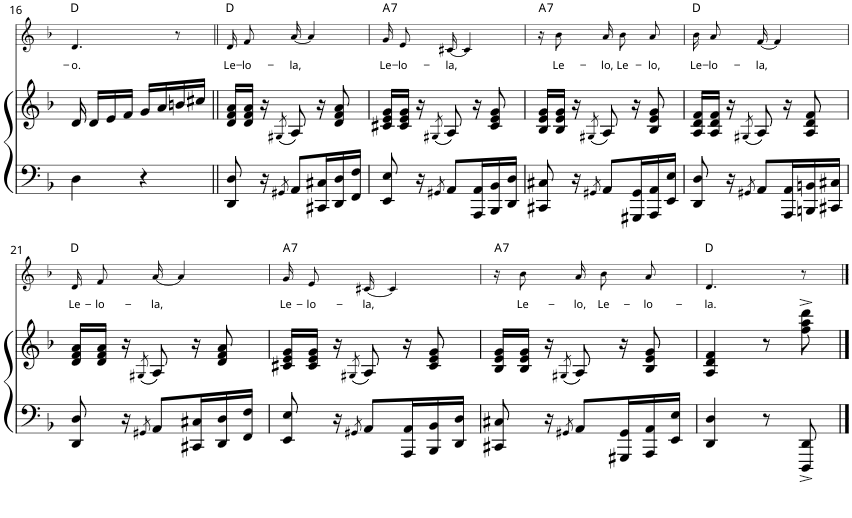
**kern	**kern	**kern	**text	**harte
*part2	*part2	*part1	*part1	*part1
*staff3	*staff2	*staff1	*staff1	*
*I"Piano	*	*I"Voice	*	*
*I'Pno	*	*	*	*
!!LO:PB:g=z
*clefF4	*clefG2	*clefG2	*	*
*k[b-]	*k[b-]	*k[b-]	*	*
*F:	*F:	*F:	*	*
*M2/4	*M2/4	*M2/4	*	*
=16	=16	=16	=16	=16
!	!	!	!LO:LY:b	!
4D\	16d/	4.d/	-o.	D:maj
.	16d/LL	.	.	.
.	16e/	.	.	.
.	16f/JJ	.	.	.
4r	16g/LL	.	.	.
.	16a/	.	.	.
.	16bn/	8r	.	.
.	16cc#X/JJ	.	.	.
=17||	=17||	=17||	=17||	=17||
!	!	!	!LO:LY:b	!
8DD/ 8D/	16d/ 16f/ 16a/LL	16d/KL	Le-	D:maj
!	!	!	!LO:LY:b	!
.	16d/ 16f/ 16a/JJ	8f/	-lo-	.
16r	16r	.	.	.
8qGG#X/	(8qG#X/	.	.	.
!	!	!	!LO:LY:b	!
8AA/L	8A/)	[16a/Jk	-la,	.
.	.	4a/]	.	.
16CC#X/ 16C#X/L	16r	.	.	.
16DD/ 16D/	8d/ 8f/ 8a/	.	.	.
16FF/ 16F/JJ	.	.	.	.
=18	=18	=18	=18	=18
!	!	!	!LO:LY:b	!LO:H:kt=7
8EE/ 8E/	16c#X/ 16e/ 16g/LL	16g/KL	Le-	A:7
!	!	!	!LO:LY:b	!
.	16c#/ 16e/ 16g/JJ	8e/	-lo-	.
16r	16r	.	.	.
8qGG#X/	(8qG#X/	.	.	.
!	!	!	!LO:LY:b	!
8AA/L	8A/)	[16c#X/Jk	-la,	.
.	.	4c#/]	.	.
16AAA/ 16AA/L	16r	.	.	.
16BBB-/ 16BB-/	8c#/ 8e/ 8g/	.	.	.
16DD/ 16D/JJ	.	.	.	.
=19	=19	=19	=19	=19
!	!	!	!	!LO:H:kt=7
8CC#X/ 8C#X/	16B-/ 16e/ 16g/LL	16r	.	A:7
!	!	!	!LO:LY:b	!
.	16B-/ 16e/ 16g/JJ	8b-/L	Le-	.
16r	16r	.	.	.
8qGG#X/	(8qG#X/	.	.	.
!	!	!	!LO:LY:b	!
8AA/L	8A/)	16a/Jk	-lo,	.
!	!	!	!LO:LY:b	!
.	.	8b-/L	Le-	.
16GGG#X/ 16GG#/L	16r	.	.	.
!	!	!	!LO:LY:b	!
16AAA/ 16AA/	8B-/ 8e/ 8g/	8a/J	-lo,	.
16EE/ 16E/JJ	.	.	.	.
=20	=20	=20	=20	=20
!	!	!	!LO:LY:b	!
8DD/ 8D/	16A/ 16d/ 16f/LL	16b-/KL	Le-	D:maj
!	!	!	!LO:LY:b	!
.	16A/ 16d/ 16f/JJ	8a/	-lo-	.
16r	16r	.	.	.
8qGG#X/	(8qG#X/	.	.	.
!	!	!	!LO:LY:b	!
8AA/L	8A/)	[16f/Jk	-la,	.
.	.	4f/]	.	.
16AAA/ 16AA/L	16r	.	.	.
16BBBn/ 16BBn/	8A/ 8d/ 8f/	.	.	.
16CC#X/ 16C#X/JJ	.	.	.	.
!!LO:LB:g=z
=21	=21	=21	=21	=21
!	!	!	!LO:LY:b	!
8DD/ 8D/	16d/ 16f/ 16a/LL	16d/KL	Le-	D:maj
!	!	!	!LO:LY:b	!
.	16d/ 16f/ 16a/JJ	8f/	-lo-	.
16r	16r	.	.	.
8qGG#X/	(8qG#X/	.	.	.
!	!	!	!LO:LY:b	!
8AA/L	8A/)	[16a/Jk	-la,	.
.	.	4a/]	.	.
16CC#X/ 16C#X/L	16r	.	.	.
16DD/ 16D/	8d/ 8f/ 8a/	.	.	.
16FF/ 16F/JJ	.	.	.	.
=22	=22	=22	=22	=22
!	!	!	!LO:LY:b	!LO:H:kt=7
8EE/ 8E/	16c#X/ 16e/ 16g/LL	16g/KL	Le-	A:7
!	!	!	!LO:LY:b	!
.	16c#/ 16e/ 16g/JJ	8e/	-lo-	.
16r	16r	.	.	.
8qGG#X/	(8qG#X/	.	.	.
!	!	!	!LO:LY:b	!
8AA/L	8A/)	[16c#X/Jk	-la,	.
.	.	4c#/]	.	.
16AAA/ 16AA/L	16r	.	.	.
16BBB-/ 16BB-/	8c#/ 8e/ 8g/	.	.	.
16DD/ 16D/JJ	.	.	.	.
=23	=23	=23	=23	=23
!	!	!	!	!LO:H:kt=7
8CC#X/ 8C#X/	16B-/ 16e/ 16g/LL	16r	.	A:7
!	!	!	!LO:LY:b	!
.	16B-/ 16e/ 16g/JJ	8b-/L	Le-	.
16r	16r	.	.	.
8qGG#X/	(8qG#X/	.	.	.
!	!	!	!LO:LY:b	!
8AA/L	8A/)	16a/Jk	-lo,	.
!	!	!	!LO:LY:b	!
.	.	8b-/L	Le-	.
16GGG#X/ 16GG#/L	16r	.	.	.
!	!	!	!LO:LY:b	!
16AAA/ 16AA/	8B-/ 8e/ 8g/	8a/J	-lo-	.
16EE/ 16E/JJ	.	.	.	.
=24	=24	=24	=24	=24
!	!	!	!LO:LY:b	!
4DD/ 4D/	4A/ 4d/ 4f/	4.d/	-la.	D:maj
8r	8r	.	.	.
8DDD/^ 8DD/^	8ff\^ 8aa\^ 8ddd\^	8r	.	.
==	==	==	==	==
*-	*-	*-	*-	*-
